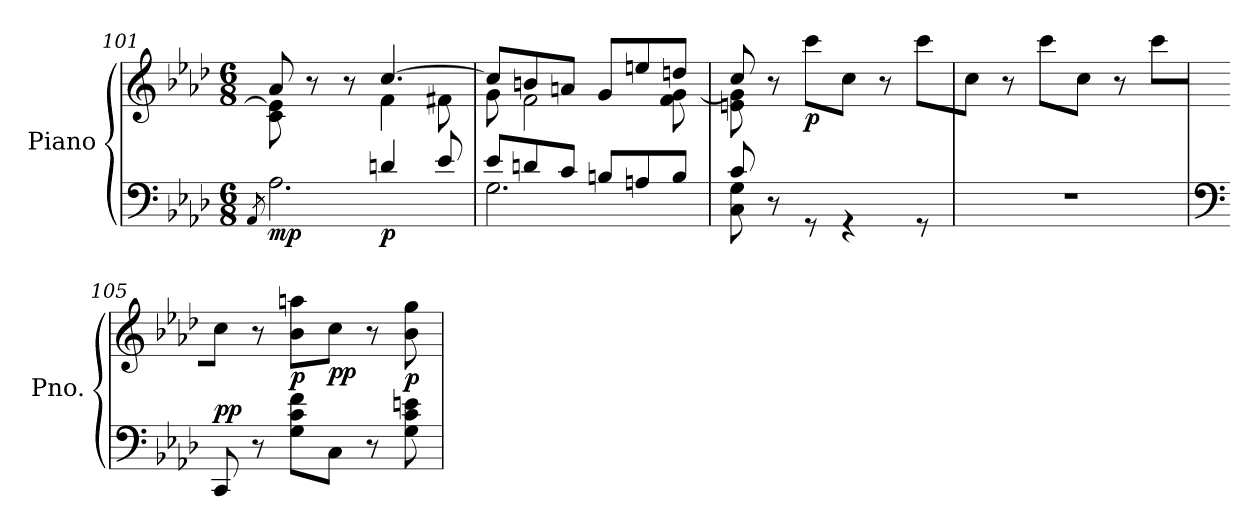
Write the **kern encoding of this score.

**kern	**kern	**dynam
*part1	*part1	*part1
*staff2	*staff1	*staff1/2
*I"Piano	*	*
*I'Pno.	*	*
!!LO:LB:g=z
*clefF4	*clefG2	*
*k[b-e-a-d-]	*k[b-e-a-d-]	*
*M6/8	*M6/8	*
=101	=101	=101
*^	*	*
.	8qAA-/	.	.
*	*	*^	*
!	!	!	!	!LO:DY:b=2
4.rAyy	2.A-\	8a-/	8c\ 8e-\]	mp
.	.	8r	8ryy	.
.	.	8r	8ryy	.
*	*	*MM104	*	*
!	!	!	!	!LO:DY:b=2
4dn/	.	[4.cc/	4f\	p
8e-/	.	.	8f#X\	.
=102	=102	=102	=102	=102
8e-/L	2.G\	8cc/L]	8g\	.
8dn/	.	8bn/	2f\	.
8c/J	.	8an/J	.	.
8Bn/L	.	8g/L	.	.
*	*	*MM92	*	*
8An/	.	8een/	.	.
8B/J	.	8ddn/J	8f\ [8g\	.
=103	=103	=103	=103	=103
8c/	8C\ 8G\	8cc/	8en\ 8g\]	.
8r	8ryy	8r	8ryy	.
*	*	*MM104	*	*
!	!	!	!	!LO:DY:b
8rGG	2ryy	8ccc\L	2ryy	p
4rGG	.	8cc\J	.	.
.	.	8r	.	.
8rGG	.	8ccc\L	.	.
*v	*v	*	*	*
*	*v	*v	*
=104	=104	=104
2.r	8cc\J	.
.	8r	.
.	8ccc\L	.
.	8cc\J	.
.	8r	.
.	8ccc\L	.
=105	=105	=105
*clefF4	*	*
!	!	!LO:DY:a=2
8CC/	8cc\J	pp
8r	8r	.
!	!	!LO:DY:b
8G\ 8c\ 8f\L	8b-\ 8aan\L	p
!	!	!LO:DY:b
8C\J	8cc\J	pp
8r	8r	.
!	!	!LO:DY:b
8G\ 8c\ 8en\	8b-\ 8gg\	p
=	=	=
*-	*-	*-
